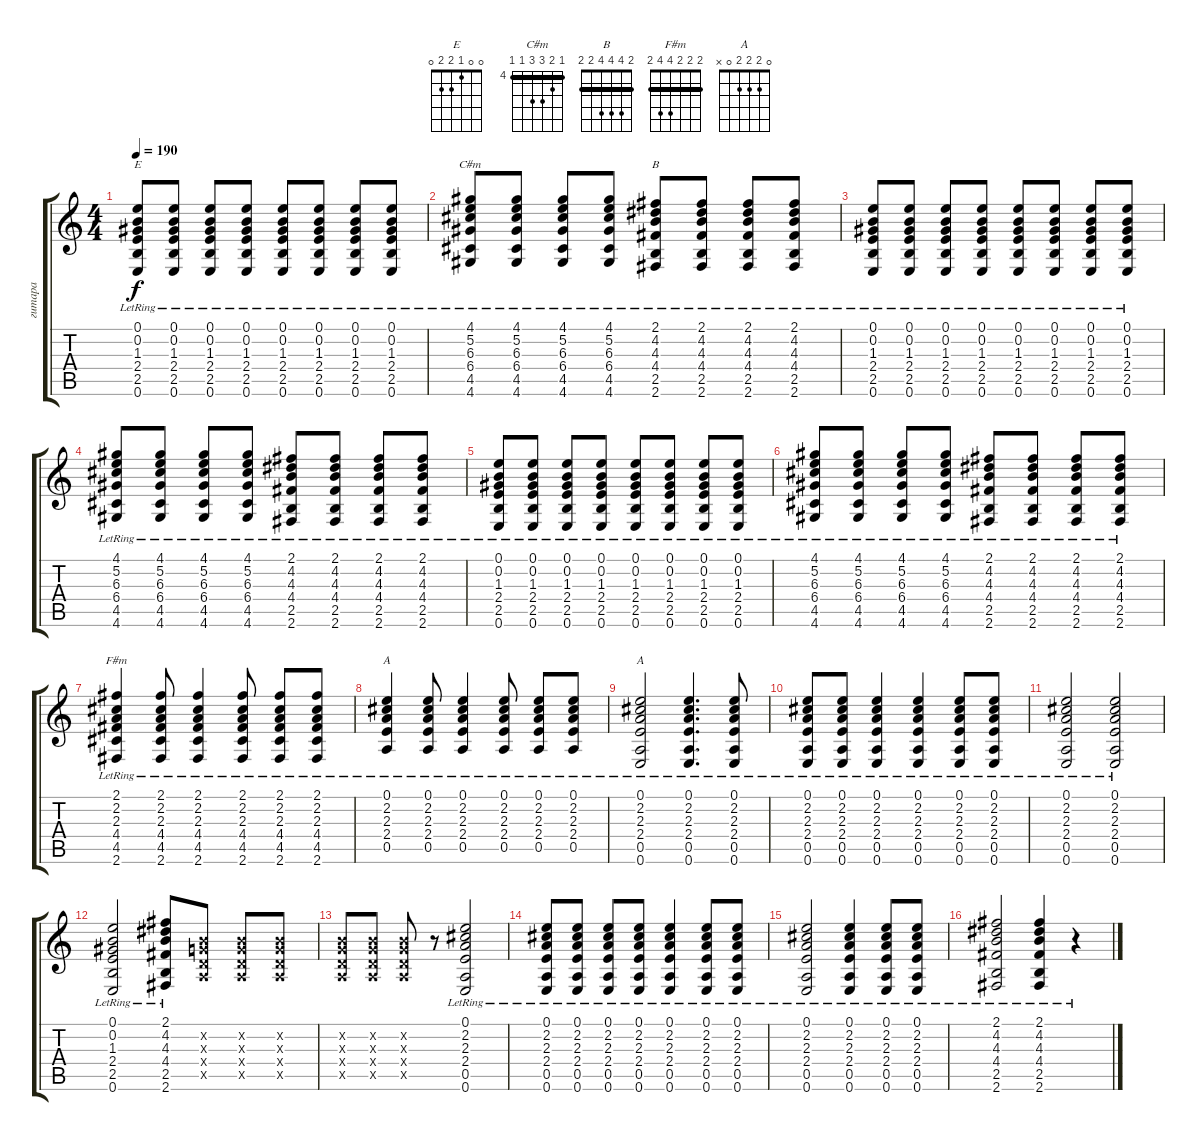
\track ("гитара" "гитара") {instrument acousticguitarnylon}
\staff {score tabs}
\tuning (E4 B3 G3 D3 A2 E2) {hide}
\chord ("E" 0 0 1 2 2 0)
\chord ("C#m" 4 5 6 6 4 4) {firstfret 4 barre 4}
\chord ("B" 2 4 4 4 2 2) {barre 2}
\chord ("F#m" 2 2 2 4 4 2) {barre 2}
\chord ("A" x x x x x x)
\chord ("A" 0 2 2 2 0 x)
\ts (4 4)
\tempo 190
\clef g2
\ks c
(0.1{lr} 0.2{lr} 1.3{lr} 2.4{lr} 2.5{lr} 0.6).8{ch "E" dy f} (0.1{lr} 0.2{lr} 1.3{lr} 2.4{lr} 2.5{lr} 0.6).8 (0.1{lr} 0.2{lr} 1.3{lr} 2.4{lr} 2.5{lr} 0.6).8 (0.1{lr} 0.2{lr} 1.3{lr} 2.4{lr} 2.5{lr} 0.6).8 (0.1{lr} 0.2{lr} 1.3{lr} 2.4{lr} 2.5{lr} 0.6).8 (0.1{lr} 0.2{lr} 1.3{lr} 2.4{lr} 2.5{lr} 0.6).8 (0.1{lr} 0.2{lr} 1.3{lr} 2.4{lr} 2.5{lr} 0.6).8 (0.1{lr} 0.2{lr} 1.3{lr} 2.4{lr} 2.5{lr} 0.6).8 |
(4.1{lr} 5.2{lr} 6.3{lr} 6.4{lr} 4.5{lr} 4.6).8{ch "C#m"} (4.1{lr} 5.2{lr} 6.3{lr} 6.4{lr} 4.5{lr} 4.6).8 (4.1{lr} 5.2{lr} 6.3{lr} 6.4{lr} 4.5{lr} 4.6).8 (4.1{lr} 5.2{lr} 6.3{lr} 6.4{lr} 4.5{lr} 4.6).8 (2.1{lr} 4.2{lr} 4.3{lr} 4.4{lr} 2.5{lr} 2.6).8{ch "B"} (2.1{lr} 4.2{lr} 4.3{lr} 4.4{lr} 2.5{lr} 2.6).8 (2.1{lr} 4.2{lr} 4.3{lr} 4.4{lr} 2.5{lr} 2.6).8 (2.1{lr} 4.2{lr} 4.3{lr} 4.4{lr} 2.5{lr} 2.6).8 |
(0.1{lr} 0.2{lr} 1.3{lr} 2.4{lr} 2.5{lr} 0.6).8 (0.1{lr} 0.2{lr} 1.3{lr} 2.4{lr} 2.5{lr} 0.6).8 (0.1{lr} 0.2{lr} 1.3{lr} 2.4{lr} 2.5{lr} 0.6).8 (0.1{lr} 0.2{lr} 1.3{lr} 2.4{lr} 2.5{lr} 0.6).8 (0.1{lr} 0.2{lr} 1.3{lr} 2.4{lr} 2.5{lr} 0.6).8 (0.1{lr} 0.2{lr} 1.3{lr} 2.4{lr} 2.5{lr} 0.6).8 (0.1{lr} 0.2{lr} 1.3{lr} 2.4{lr} 2.5{lr} 0.6).8 (0.1{lr} 0.2{lr} 1.3{lr} 2.4{lr} 2.5{lr} 0.6).8 |
(4.1{lr} 5.2{lr} 6.3{lr} 6.4{lr} 4.5{lr} 4.6).8 (4.1{lr} 5.2{lr} 6.3{lr} 6.4{lr} 4.5{lr} 4.6).8 (4.1{lr} 5.2{lr} 6.3{lr} 6.4{lr} 4.5{lr} 4.6).8 (4.1{lr} 5.2{lr} 6.3{lr} 6.4{lr} 4.5{lr} 4.6).8 (2.1{lr} 4.2{lr} 4.3{lr} 4.4{lr} 2.5{lr} 2.6).8 (2.1{lr} 4.2{lr} 4.3{lr} 4.4{lr} 2.5{lr} 2.6).8 (2.1{lr} 4.2{lr} 4.3{lr} 4.4{lr} 2.5{lr} 2.6).8 (2.1{lr} 4.2{lr} 4.3{lr} 4.4{lr} 2.5{lr} 2.6).8 |
(0.1{lr} 0.2{lr} 1.3{lr} 2.4{lr} 2.5{lr} 0.6).8 (0.1{lr} 0.2{lr} 1.3{lr} 2.4{lr} 2.5{lr} 0.6).8 (0.1{lr} 0.2{lr} 1.3{lr} 2.4{lr} 2.5{lr} 0.6).8 (0.1{lr} 0.2{lr} 1.3{lr} 2.4{lr} 2.5{lr} 0.6).8 (0.1{lr} 0.2{lr} 1.3{lr} 2.4{lr} 2.5{lr} 0.6).8 (0.1{lr} 0.2{lr} 1.3{lr} 2.4{lr} 2.5{lr} 0.6).8 (0.1{lr} 0.2{lr} 1.3{lr} 2.4{lr} 2.5{lr} 0.6).8 (0.1{lr} 0.2{lr} 1.3{lr} 2.4{lr} 2.5{lr} 0.6).8 |
(4.1{lr} 5.2{lr} 6.3{lr} 6.4{lr} 4.5{lr} 4.6).8 (4.1{lr} 5.2{lr} 6.3{lr} 6.4{lr} 4.5{lr} 4.6).8 (4.1{lr} 5.2{lr} 6.3{lr} 6.4{lr} 4.5{lr} 4.6).8 (4.1{lr} 5.2{lr} 6.3{lr} 6.4{lr} 4.5{lr} 4.6).8 (2.1{lr} 4.2{lr} 4.3{lr} 4.4{lr} 2.5{lr} 2.6).8 (2.1{lr} 4.2{lr} 4.3{lr} 4.4{lr} 2.5{lr} 2.6).8 (2.1{lr} 4.2{lr} 4.3{lr} 4.4{lr} 2.5{lr} 2.6).8 (2.1{lr} 4.2{lr} 4.3{lr} 4.4{lr} 2.5{lr} 2.6).8 |
(2.1{lr} 2.2{lr} 2.3{lr} 4.4{lr} 4.5{lr} 2.6).4{ch "F#m"} (2.1{lr} 2.2{lr} 2.3{lr} 4.4{lr} 4.5{lr} 2.6).8 (2.1{lr} 2.2{lr} 2.3{lr} 4.4{lr} 4.5{lr} 2.6).4 (2.1{lr} 2.2{lr} 2.3{lr} 4.4{lr} 4.5{lr} 2.6).8 (2.1{lr} 2.2{lr} 2.3{lr} 4.4{lr} 4.5{lr} 2.6).8 (2.1{lr} 2.2{lr} 2.3{lr} 4.4{lr} 4.5{lr} 2.6).8 |
(0.1{lr} 2.2{lr} 2.3{lr} 2.4{lr} 0.5{lr}).4{ch "A"} (0.1{lr} 2.2{lr} 2.3{lr} 2.4{lr} 0.5{lr}).8 (0.1{lr} 2.2{lr} 2.3{lr} 2.4{lr} 0.5{lr}).4 (0.1{lr} 2.2{lr} 2.3{lr} 2.4{lr} 0.5{lr}).8 (0.1{lr} 2.2{lr} 2.3{lr} 2.4{lr} 0.5{lr}).8 (0.1{lr} 2.2{lr} 2.3{lr} 2.4{lr} 0.5{lr}).8 |
(0.1{lr} 2.2{lr} 2.3{lr} 2.4{lr} 0.5{lr} 0.6).2{ch "A"} (0.1{lr} 2.2{lr} 2.3{lr} 2.4{lr} 0.5{lr} 0.6).4{d} (0.1{lr} 2.2{lr} 2.3{lr} 2.4{lr} 0.5{lr} 0.6).8 |
(0.1{lr} 2.2{lr} 2.3{lr} 2.4{lr} 0.5{lr} 0.6).8 (0.1{lr} 2.2{lr} 2.3{lr} 2.4{lr} 0.5{lr} 0.6).8 (0.1{lr} 2.2{lr} 2.3{lr} 2.4{lr} 0.5{lr} 0.6).4 (0.1{lr} 2.2{lr} 2.3{lr} 2.4{lr} 0.5{lr} 0.6).4 (0.1{lr} 2.2{lr} 2.3{lr} 2.4{lr} 0.5{lr} 0.6).8 (0.1{lr} 2.2{lr} 2.3{lr} 2.4{lr} 0.5{lr} 0.6).8 |
(0.1{lr} 2.2{lr} 2.3{lr} 2.4{lr} 0.5{lr} 0.6).2 (0.1{lr} 2.2{lr} 2.3{lr} 2.4{lr} 0.5{lr} 0.6).2 |
(0.1{lr} 0.2{lr} 1.3{lr} 2.4{lr} 2.5{lr} 0.6).2 (2.1{lr} 4.2{lr} 4.3{lr} 4.4{lr} 2.5{lr} 2.6).8 (0.2{x} 0.3{x} 0.4{x} 0.5{x}).8 (0.2{x} 0.3{x} 0.4{x} 0.5{x}).8 (0.2{x} 0.3{x} 0.4{x} 0.5{x}).8 |
(0.2{x} 0.3{x} 0.4{x} 0.5{x}).8 (0.2{x} 0.3{x} 0.4{x} 0.5{x}).8 (0.2{x} 0.3{x} 0.4{x} 0.5{x}).8 r.8 (0.1{lr} 2.2{lr} 2.3{lr} 2.4{lr} 0.5{lr} 0.6).2 |
(0.1{lr} 2.2{lr} 2.3{lr} 2.4{lr} 0.5{lr} 0.6).8 (0.1{lr} 2.2{lr} 2.3{lr} 2.4{lr} 0.5{lr} 0.6).8 (0.1{lr} 2.2{lr} 2.3{lr} 2.4{lr} 0.5{lr} 0.6).8 (0.1{lr} 2.2{lr} 2.3{lr} 2.4{lr} 0.5{lr} 0.6).8 (0.1{lr} 2.2{lr} 2.3{lr} 2.4{lr} 0.5{lr} 0.6).4 (0.1{lr} 2.2{lr} 2.3{lr} 2.4{lr} 0.5{lr} 0.6).8 (0.1{lr} 2.2{lr} 2.3{lr} 2.4{lr} 0.5{lr} 0.6).8 |
(0.1{lr} 2.2{lr} 2.3{lr} 2.4{lr} 0.5{lr} 0.6).2 (0.1{lr} 2.2{lr} 2.3{lr} 2.4{lr} 0.5{lr} 0.6).4 (0.1{lr} 2.2{lr} 2.3{lr} 2.4{lr} 0.5{lr} 0.6).8 (0.1{lr} 2.2{lr} 2.3{lr} 2.4{lr} 0.5{lr} 0.6).8 |
(2.1{lr} 4.2{lr} 4.3{lr} 4.4{lr} 2.5{lr} 2.6).2 (2.1{lr} 4.2{lr} 4.3{lr} 4.4{lr} 2.5{lr} 2.6).4 r.4
